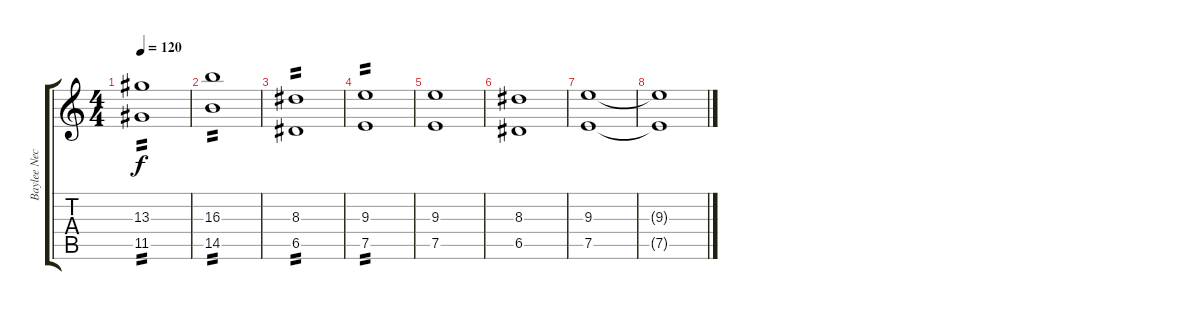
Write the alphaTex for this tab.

\track ("Baylee Neck Distorted" "Baylee Nec") {instrument overdrivenguitar}
\staff {score tabs}
\tuning (E4 B3 G3 D3 A2 E2) {hide}
\ts (4 4)
\tempo 120
\clef g2
\ks c
(13.3 11.5).1{tp 2 dy f} |
(16.3 14.5).1{tp 2} |
(8.3 6.5).1{tp 2} |
(9.3 7.5).1{tp 2} |
(9.3 7.5).1 |
(8.3 6.5).1 |
(9.3 7.5).1 |
(9.3{t} 7.5{t}).1
